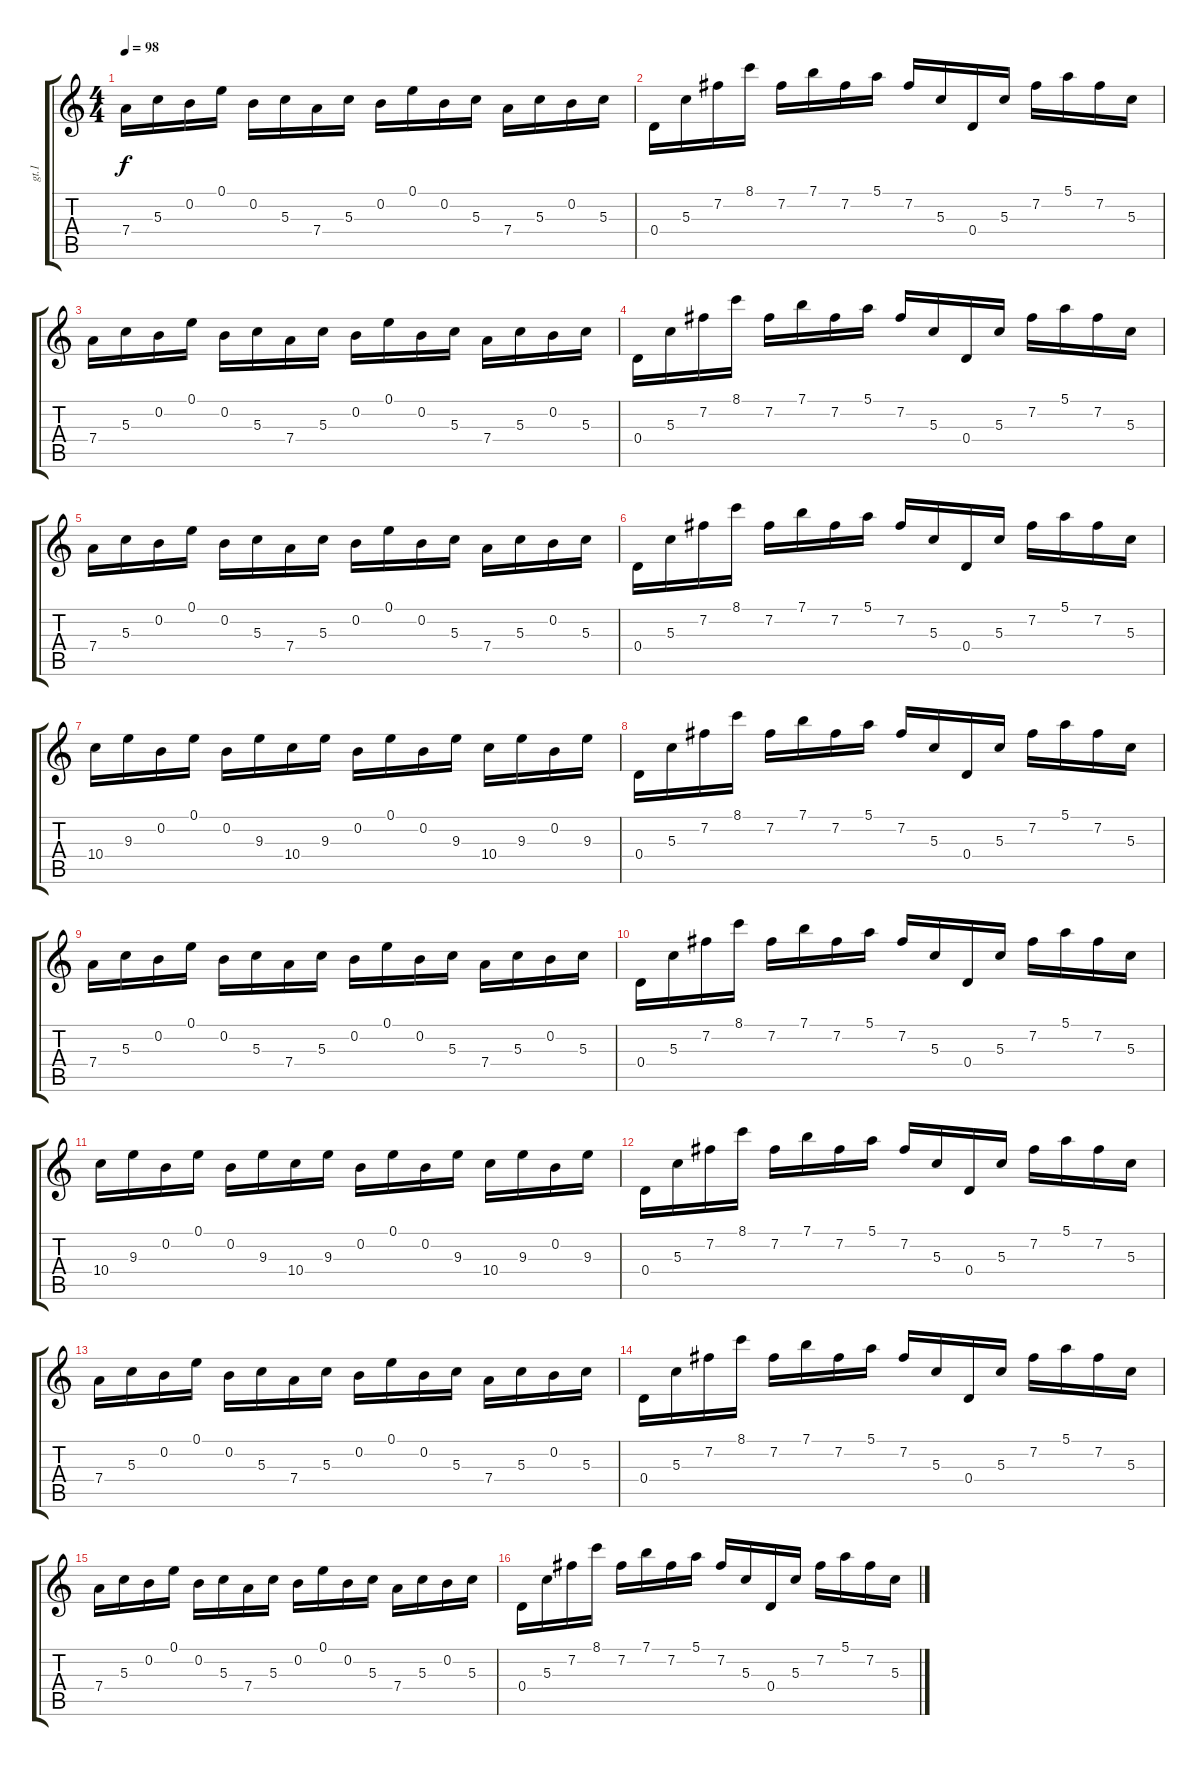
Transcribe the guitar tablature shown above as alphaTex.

\track ("gt.1" "gt.1") {instrument overdrivenguitar}
\staff {score tabs}
\tuning (E4 B3 G3 D3 A2 E2) {hide}
\ts (4 4)
\tempo 98
\clef g2
\ks c
7.4.16{dy f instrument overdrivenguitar} 5.3.16 0.2.16 0.1.16 0.2.16 5.3.16 7.4.16 5.3.16 0.2.16 0.1.16 0.2.16 5.3.16 7.4.16 5.3.16 0.2.16 5.3.16 |
0.4.16 5.3.16 7.2.16 8.1.16 7.2.16 7.1.16 7.2.16 5.1.16 7.2.16 5.3.16 0.4.16 5.3.16 7.2.16 5.1.16 7.2.16 5.3.16 |
7.4.16 5.3.16 0.2.16 0.1.16 0.2.16 5.3.16 7.4.16 5.3.16 0.2.16 0.1.16 0.2.16 5.3.16 7.4.16 5.3.16 0.2.16 5.3.16 |
0.4.16 5.3.16 7.2.16 8.1.16 7.2.16 7.1.16 7.2.16 5.1.16 7.2.16 5.3.16 0.4.16 5.3.16 7.2.16 5.1.16 7.2.16 5.3.16 |
7.4.16 5.3.16 0.2.16 0.1.16 0.2.16 5.3.16 7.4.16 5.3.16 0.2.16 0.1.16 0.2.16 5.3.16 7.4.16 5.3.16 0.2.16 5.3.16 |
0.4.16 5.3.16 7.2.16 8.1.16 7.2.16 7.1.16 7.2.16 5.1.16 7.2.16 5.3.16 0.4.16 5.3.16 7.2.16 5.1.16 7.2.16 5.3.16 |
10.4.16 9.3.16 0.2.16 0.1.16 0.2.16 9.3.16 10.4.16 9.3.16 0.2.16 0.1.16 0.2.16 9.3.16 10.4.16 9.3.16 0.2.16 9.3.16 |
0.4.16 5.3.16 7.2.16 8.1.16 7.2.16 7.1.16 7.2.16 5.1.16 7.2.16 5.3.16 0.4.16 5.3.16 7.2.16 5.1.16 7.2.16 5.3.16 |
7.4.16 5.3.16 0.2.16 0.1.16 0.2.16 5.3.16 7.4.16 5.3.16 0.2.16 0.1.16 0.2.16 5.3.16 7.4.16 5.3.16 0.2.16 5.3.16 |
0.4.16 5.3.16 7.2.16 8.1.16 7.2.16 7.1.16 7.2.16 5.1.16 7.2.16 5.3.16 0.4.16 5.3.16 7.2.16 5.1.16 7.2.16 5.3.16 |
10.4.16 9.3.16 0.2.16 0.1.16 0.2.16 9.3.16 10.4.16 9.3.16 0.2.16 0.1.16 0.2.16 9.3.16 10.4.16 9.3.16 0.2.16 9.3.16 |
0.4.16 5.3.16 7.2.16 8.1.16 7.2.16 7.1.16 7.2.16 5.1.16 7.2.16 5.3.16 0.4.16 5.3.16 7.2.16 5.1.16 7.2.16 5.3.16 |
7.4.16 5.3.16 0.2.16 0.1.16 0.2.16 5.3.16 7.4.16 5.3.16 0.2.16 0.1.16 0.2.16 5.3.16 7.4.16 5.3.16 0.2.16 5.3.16 |
0.4.16 5.3.16 7.2.16 8.1.16 7.2.16 7.1.16 7.2.16 5.1.16 7.2.16 5.3.16 0.4.16 5.3.16 7.2.16 5.1.16 7.2.16 5.3.16 |
7.4.16 5.3.16 0.2.16 0.1.16 0.2.16 5.3.16 7.4.16 5.3.16 0.2.16 0.1.16 0.2.16 5.3.16 7.4.16 5.3.16 0.2.16 5.3.16 |
0.4.16 5.3.16 7.2.16 8.1.16 7.2.16 7.1.16 7.2.16 5.1.16 7.2.16 5.3.16 0.4.16 5.3.16 7.2.16 5.1.16 7.2.16 5.3.16
